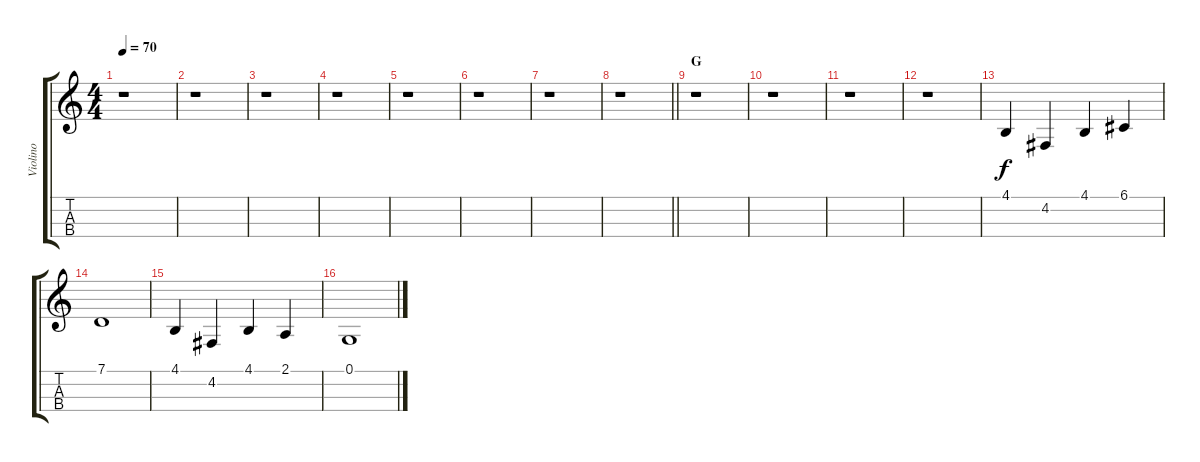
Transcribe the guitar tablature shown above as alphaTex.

\track ("Violino" "Violino") {instrument violin}
\staff {score tabs}
\tuning (G3 D3 A2 E2) {hide}
\ts (4 4)
\tempo 70
\clef g2
\ks c
r.1{dy f} |
r.1 |
r.1 |
r.1 |
r.1 |
r.1 |
r.1 |
\barLineRight lightlight
r.1 |
\section ("" "G")
r.1 |
r.1 |
r.1 |
r.1 |
4.1.4 4.2.4 4.1.4 6.1.4 |
7.1.1 |
4.1.4 4.2.4 4.1.4 2.1.4 |
0.1.1
